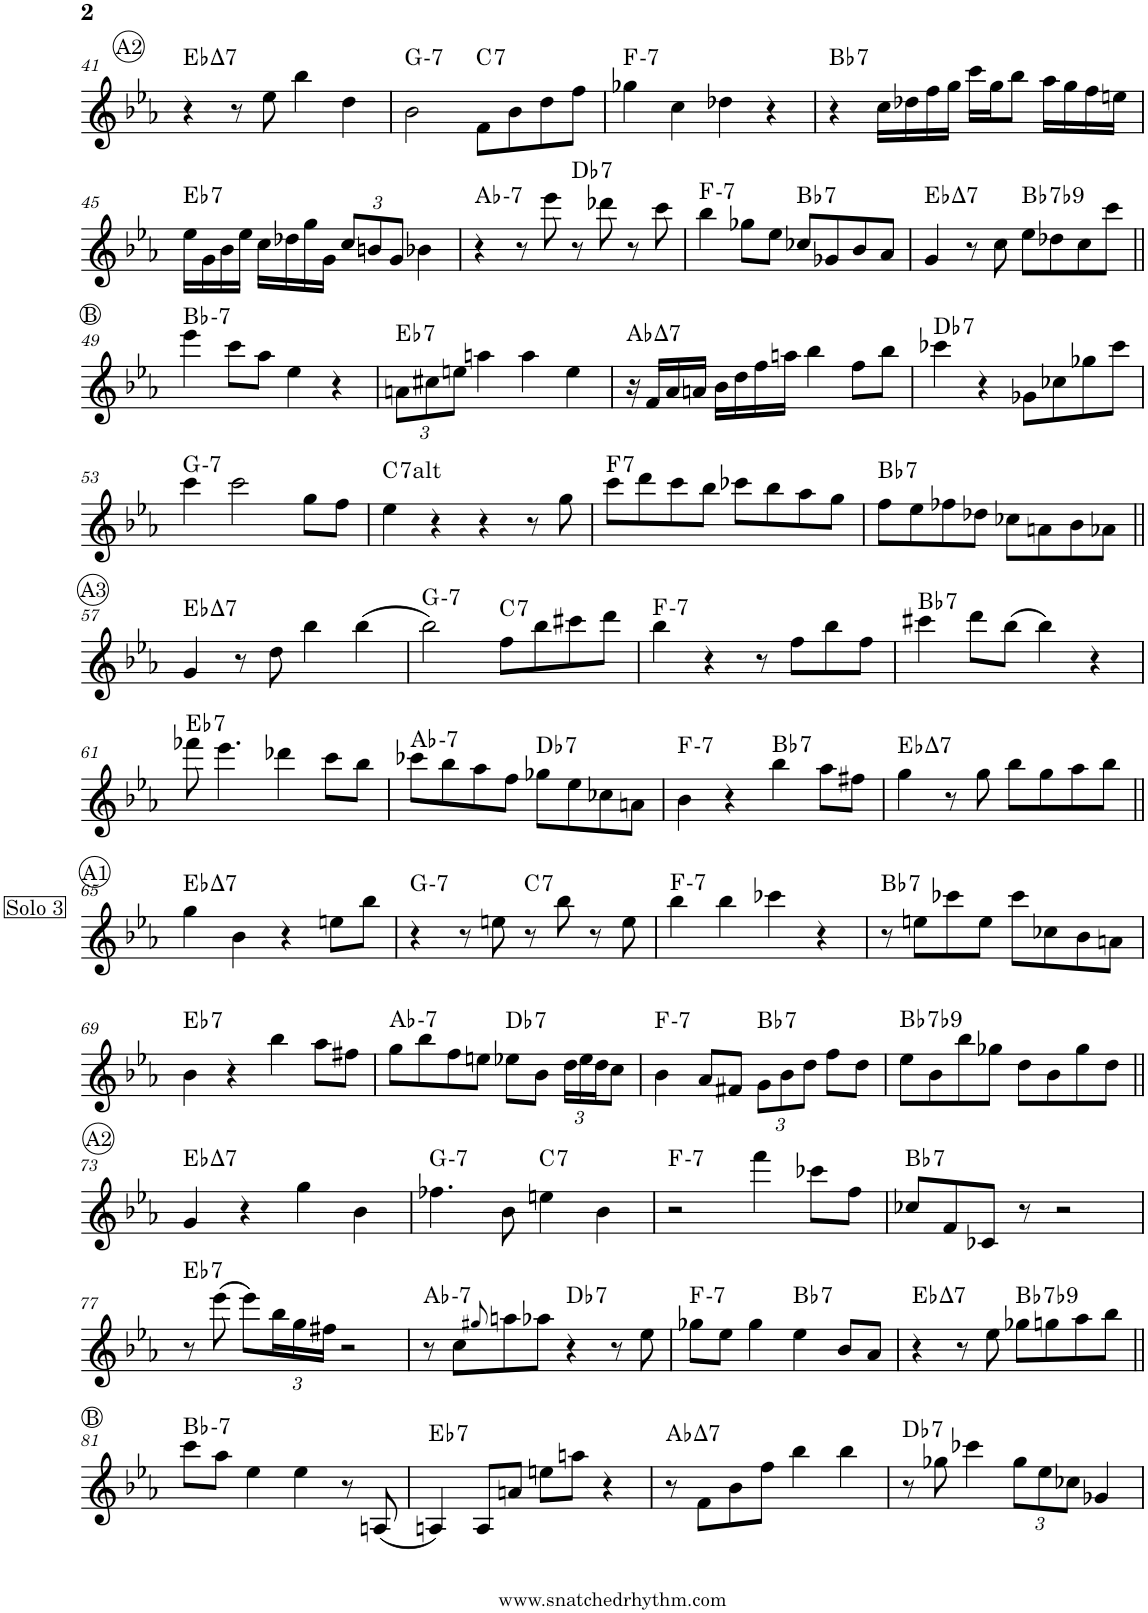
**kern	**harte
*part1	*part1
*staff1	*
*I"Piano	*
*I'Pno.	*
!!LO:PB:g=z
*clefG2	*
*k[b-e-a-]	*
*M4/4	*
=41	=41
!LO:TX:a:t=A2	!LO:H:kt=7
4r	Eb:maj7
8r	.
8ee-\	.
4bb-\	.
4dd\	.
=42	=42
!	!LO:H:kt=7
2b-\	G:min7
!	!LO:H:kt=7
8f\L	C:7
8b-\	.
8dd\	.
8ff\J	.
=43	=43
!	!LO:H:kt=7
4gg-X\	F:min7
4cc\	.
4dd-X\	.
4r	.
=44	=44
!	!LO:H:kt=7
4r	Bb:7
16cc\LL	.
16dd-X\	.
16ff\	.
16gg\JJ	.
16ccc\LL	.
16gg\J	.
8bb-\J	.
16aa-\LL	.
16gg\	.
16ff\	.
16een\JJ	.
!!LO:LB:g=z
=45	=45
!	!LO:H:kt=7
16ee-\LL	Eb:7
16g\	.
16b-\	.
16ee-\JJ	.
16cc\LL	.
16dd-X\	.
16gg\	.
16g\JJ	.
*Xbrackettup	*
12cc/L	.
12bn/	.
12g/J	.
4b-X\	.
=46	=46
!	!LO:H:kt=7
4r	Ab:min7
8r	.
8eee-\	.
!	!LO:H:kt=7
8r	Db:7
8ddd-X\	.
8r	.
8ccc\	.
=47	=47
!	!LO:H:kt=7
4bb-\	F:min7
8gg-X\L	.
8ee-\J	.
!	!LO:H:kt=7
8cc-X/L	Bb:7
8g-X/	.
8b-/	.
8a-/J	.
=48	=48
!	!LO:H:kt=7
4g/	Eb:maj7
8r	.
8cc\	.
!	!LO:H:kt=7
8ee-\L	Bb:7(b9)
8dd-X\	.
8cc\	.
8ccc\J	.
!!LO:LB:g=z
=49||	=49||
!LO:TX:a:t=B	!LO:H:kt=7
4eee-\	Bb:min7
8ccc\L	.
8aa-\J	.
4ee-\	.
4r	.
=50	=50
!	!LO:H:kt=7
12an\L	Eb:7
12cc#X\	.
12een\J	.
4aan\	.
4aa\	.
4ee\	.
=51	=51
!	!LO:H:kt=7
16r	Ab:maj7
16f/LL	.
16a-/	.
16an/JJ	.
16b-\LL	.
16dd\	.
16ff\	.
16aan\JJ	.
4bb-\	.
8ff\L	.
8bb-\J	.
=52	=52
!	!LO:H:kt=7
4ccc-X\	Db:7
4r	.
8g-X\L	.
8cc-X\	.
8gg-X\	.
8ccc-\J	.
!!LO:LB:g=z
=53	=53
!	!LO:H:kt=7
4ccc\	G:min7
2ccc\	.
8gg\L	.
8ff\J	.
=54	=54
!	!LO:H:kt=7
4ee-\	C:(3,b5,#5,b7,b9,#9)
4r	.
4r	.
8r	.
8gg\	.
=55	=55
!	!LO:H:kt=7
8ccc\L	F:7
8ddd\	.
8ccc\	.
8bb-\J	.
8ccc-X\L	.
8bb-\	.
8aa-\	.
8gg\J	.
=56	=56
!	!LO:H:kt=7
8ff\L	Bb:7
8ee-\	.
8ff-X\	.
8dd-X\J	.
8cc-X\L	.
8an\	.
8b-\	.
8a-X\J	.
!!LO:LB:g=z
=57||	=57||
!LO:TX:a:t=A3	!LO:H:kt=7
4g/	Eb:maj7
8r	.
8dd\	.
4bb-\	.
(4bb-\	.
=58	=58
!	!LO:H:kt=7
2bb-\)	G:min7
!	!LO:H:kt=7
8ff\L	C:7
8bb-\	.
8ccc#X\	.
8ddd\J	.
=59	=59
!	!LO:H:kt=7
4bb-\	F:min7
4r	.
8r	.
8ff\L	.
8bb-\	.
8ff\J	.
=60	=60
!	!LO:H:kt=7
4ccc#X\	Bb:7
8ddd\L	.
(8bb-\J	.
4bb-\)	.
4r	.
!!LO:LB:g=z
=61	=61
!	!LO:H:kt=7
8fff-X\	Eb:7
4.eee-\	.
4ddd-X\	.
8ccc\L	.
8bb-\J	.
=62	=62
!	!LO:H:kt=7
8ccc-X\L	Ab:min7
8bb-\	.
8aa-\	.
8ff\J	.
!	!LO:H:kt=7
8gg-X\L	Db:7
8ee-\	.
8cc-X\	.
8an\J	.
=63	=63
!	!LO:H:kt=7
4b-\	F:min7
4r	.
!	!LO:H:kt=7
4bb-\	Bb:7
8aa-\L	.
8ff#X\J	.
=64	=64
!	!LO:H:kt=7
4gg\	Eb:maj7
8r	.
8gg\	.
8bb-\L	.
8gg\	.
8aa-\	.
8bb-\J	.
!!LO:LB:g=z
=65||	=65||
!LO:TX:a:t=A1	!
!LO:TX:a:t=Solo 3	!LO:H:kt=7
4gg\	Eb:maj7
4b-\	.
4r	.
8een\L	.
8bb-\J	.
=66	=66
!	!LO:H:kt=7
4r	G:min7
8r	.
8een\	.
!	!LO:H:kt=7
8r	C:7
8bb-\	.
8r	.
8ee\	.
=67	=67
!	!LO:H:kt=7
4bb-\	F:min7
4bb-\	.
4ccc-X\	.
4r	.
=68	=68
!	!LO:H:kt=7
8r	Bb:7
8een\L	.
8ccc-X\	.
8ee\J	.
8ccc-\L	.
8cc-X\	.
8b-\	.
8an\J	.
!!LO:LB:g=z
=69	=69
!	!LO:H:kt=7
4b-\	Eb:7
4r	.
4bb-\	.
8aa-\L	.
8ff#X\J	.
=70	=70
!	!LO:H:kt=7
8gg\L	Ab:min7
8bb-\	.
8ff\	.
8een\J	.
!	!LO:H:kt=7
8ee-X\L	Db:7
8b-\J	.
24dd\LL	.
24ee-\	.
24dd\J	.
8cc\J	.
=71	=71
!	!LO:H:kt=7
4b-\	F:min7
8a-/L	.
8f#X/J	.
!	!LO:H:kt=7
12g\L	Bb:7
12b-\	.
12dd\J	.
8ff\L	.
8dd\J	.
=72	=72
!	!LO:H:kt=7
8ee-\L	Bb:7(b9)
8b-\	.
8bb-\	.
8gg-X\J	.
8dd\L	.
8b-\	.
8gg-\	.
8dd\J	.
!!LO:LB:g=z
=73||	=73||
!LO:TX:a:t=A2	!LO:H:kt=7
4g/	Eb:maj7
4r	.
4gg\	.
4b-\	.
=74	=74
!	!LO:H:kt=7
4.ff-X\	G:min7
8b-\	.
!	!LO:H:kt=7
4een\	C:7
4b-\	.
=75	=75
!	!LO:H:kt=7
2r	F:min7
4fff\	.
8ccc-X\L	.
8ff\J	.
=76	=76
!	!LO:H:kt=7
8cc-X/L	Bb:7
8f/	.
8c-X/J	.
8r	.
2r	.
!!LO:LB:g=z
=77	=77
!	!LO:H:kt=7
8r	Eb:7
(8eee-\	.
8eee-\L)	.
24bb-\L	.
24gg\	.
24ff#X\JJ	.
2r	.
=78	=78
!	!LO:H:kt=7
8r	Ab:min7
8cc\L	.
8qgg#X/	.
8aan\	.
8aa-X\J	.
!	!LO:H:kt=7
4r	Db:7
8r	.
8ee-\	.
=79	=79
!	!LO:H:kt=7
8gg-X\L	F:min7
8ee-\J	.
4gg-\	.
!	!LO:H:kt=7
4ee-\	Bb:7
8b-/L	.
8a-/J	.
=80	=80
!	!LO:H:kt=7
4r	Eb:maj7
8r	.
8ee-\	.
!	!LO:H:kt=7
8gg-X\L	Bb:7(b9)
8ggn\	.
8aa-\	.
8bb-\J	.
!!LO:LB:g=z
=81||	=81||
!LO:TX:a:t=B	!LO:H:kt=7
8ccc\L	Bb:min7
8aa-\J	.
4ee-\	.
4ee-\	.
8r	.
(8An/	.
=82	=82
!	!LO:H:kt=7
4An/)	Eb:7
8A/L	.
8an/J	.
8een\L	.
8aan\J	.
4r	.
=83	=83
!	!LO:H:kt=7
8r	Ab:maj7
8f\L	.
8b-\	.
8ff\J	.
4bb-\	.
4bb-\	.
=84	=84
!	!LO:H:kt=7
8r	Db:7
8gg-X\	.
4ccc-X\	.
12gg-\L	.
12ee-\	.
12cc-X\J	.
4g-X/	.
=	=
*-	*-
